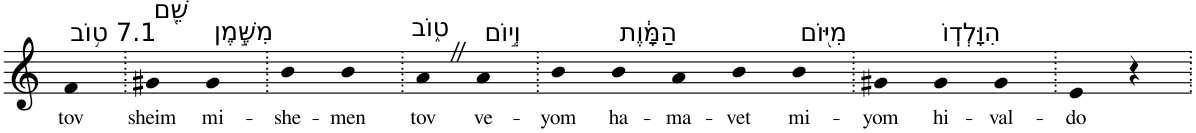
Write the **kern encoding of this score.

**kern	**text
*part1	*part1
*staff1	*staff1
*I"Piano	*
*I'Pno	*
*clefG2	*
*k[]	*
=1	=1
!LO:TX:a:t=7.1 ט֥וֹב	!
!	!LO:LY:b
4f	tov
=2.	=2.
!LO:TX:a:t=שֵׁ֖ם	!
!	!LO:LY:b
4g#X	sheim
!LO:TX:a:t=מִשֶּׁ֣מֶן	!
!	!LO:LY:b
4g#	mi-
=3.	=3.
!	!LO:LY:b
4b	-she-
!	!LO:LY:b
4b	-men
=4.	=4.
!LO:TX:a:t=ט֑וֹב	!
!	!LO:LY:b
4aZ	tov
!LO:TX:a:t=וְי֣וֹם	!
!	!LO:LY:b
4a	ve-
=5.	=5.
!	!LO:LY:b
4b	-yom
!LO:TX:a:t=הַמָּ֔וֶת	!
!	!LO:LY:b
4b	ha-
!	!LO:LY:b
4a	-ma-
!	!LO:LY:b
4b	-vet
!LO:TX:a:t=מִיּ֖וֹם	!
!	!LO:LY:b
4b	mi-
=6.	=6.
!	!LO:LY:b
4g#X	-yom
!LO:TX:a:t=הִוָּלְדֽוֹ	!
!	!LO:LY:b
4g#	hi-
!	!LO:LY:b
4g#	-val-
=7.	=7.
!	!LO:LY:b
4e	-do
4r	.
=.	=.
*-	*-
